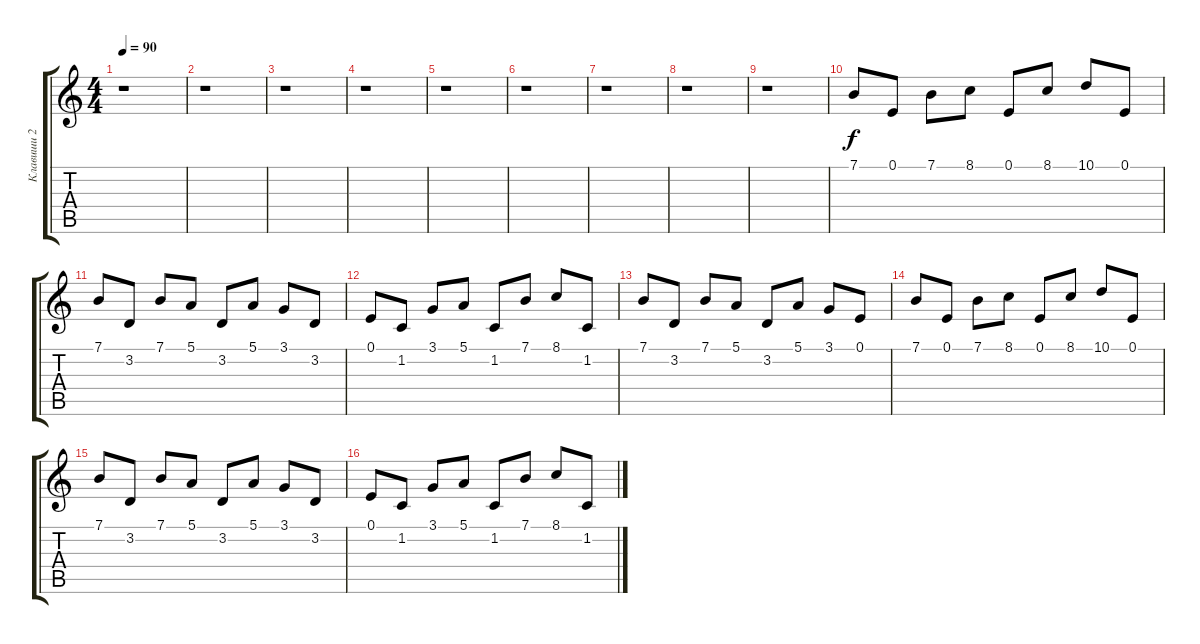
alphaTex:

\track ("Клавиши 2" "Клавиши 2") {instrument tremolostrings}
\staff {score tabs}
\tuning (E4 B3 G3 D3 A2 E2) {hide}
\ts (4 4)
\tempo 90
\clef g2
\ks c
r.1{dy f} |
r.1 |
r.1 |
r.1 |
r.1 |
r.1 |
r.1 |
r.1 |
r.1 |
7.1.8 0.1.8 7.1.8 8.1.8 0.1.8 8.1.8 10.1.8 0.1.8 |
7.1.8 3.2.8 7.1.8 5.1.8 3.2.8 5.1.8 3.1.8 3.2.8 |
0.1.8 1.2.8 3.1.8 5.1.8 1.2.8 7.1.8 8.1.8 1.2.8 |
7.1.8 3.2.8 7.1.8 5.1.8 3.2.8 5.1.8 3.1.8 0.1.8 |
7.1.8 0.1.8 7.1.8 8.1.8 0.1.8 8.1.8 10.1.8 0.1.8 |
7.1.8 3.2.8 7.1.8 5.1.8 3.2.8 5.1.8 3.1.8 3.2.8 |
0.1.8 1.2.8 3.1.8 5.1.8 1.2.8 7.1.8 8.1.8 1.2.8
